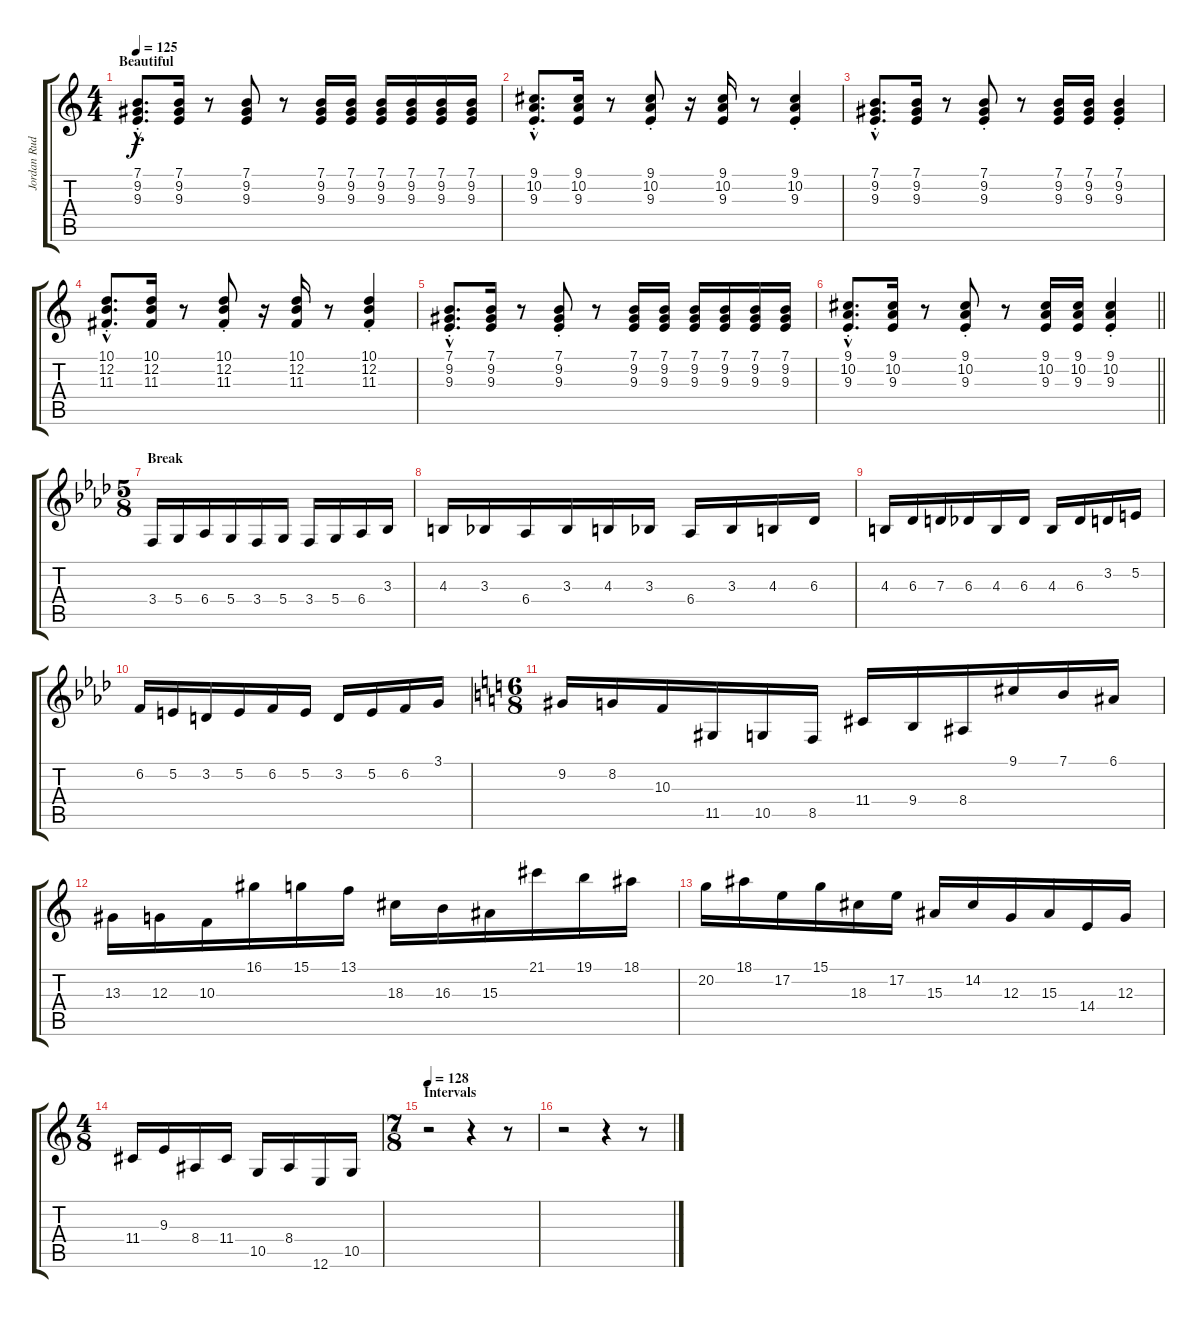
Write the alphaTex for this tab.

\track ("Jordan Rudess" "Jordan Rud") {instrument lead1square}
\staff {score tabs}
\tuning (E4 B3 G3 D3 A2 E2) {hide}
\ts (4 4)
\section ("" "Beautiful")
\tempo 125
\clef g2
\ks c
(7.1{hac st} 9.2{hac st} 9.3{hac st}).8{d dy f volume 10 instrument percussiveorgan} (7.1 9.2 9.3).16 r.8 (7.1 9.2 9.3).8 r.8 (7.1 9.2 9.3).16 (7.1 9.2 9.3).16 (7.1 9.2 9.3).16 (7.1 9.2 9.3).16 (7.1 9.2 9.3).16 (7.1 9.2 9.3).16 |
(9.1{hac st} 10.2{hac st} 9.3{hac st}).8{d} (9.1 10.2 9.3).16 r.8 (9.1{st} 10.2{st} 9.3{st}).8 r.16 (9.1 10.2 9.3).16 r.8 (9.1{st} 10.2{st} 9.3{st}).4 |
(7.1{hac st} 9.2{hac st} 9.3{hac st}).8{d} (7.1 9.2 9.3).16 r.8 (7.1{st} 9.2{st} 9.3{st}).8 r.8 (7.1 9.2 9.3).16 (7.1 9.2 9.3).16 (7.1{st} 9.2{st} 9.3{st}).4 |
(10.1{hac st} 12.2{hac st} 11.3{hac st}).8{d} (10.1 12.2 11.3).16 r.8 (10.1{st} 12.2{st} 11.3{st}).8 r.16 (10.1 12.2 11.3).16 r.8 (10.1{st} 12.2{st} 11.3{st}).4 |
(7.1{hac st} 9.2{hac st} 9.3{hac st}).8{d} (7.1 9.2 9.3).16 r.8 (7.1{st} 9.2{st} 9.3{st}).8 r.8 (7.1 9.2 9.3).16 (7.1 9.2 9.3).16 (7.1 9.2 9.3).16 (7.1 9.2 9.3).16 (7.1 9.2 9.3).16 (7.1 9.2 9.3).16 |
\barLineRight lightlight
(9.1{hac st} 10.2{hac st} 9.3{hac st}).8{d} (9.1 10.2 9.3).16 r.8 (9.1{st} 10.2{st} 9.3{st}).8 r.8 (9.1 10.2 9.3).16 (9.1 10.2 9.3).16 (9.1{st} 10.2{st} 9.3{st}).4 |
\ts (5 8)
\section ("" "Break")
\ks ab
3.4.16{instrument drawbarorgan} 5.4.16 6.4.16 5.4.16 3.4.16 5.4.16 3.4.16 5.4.16 6.4.16 3.3.16 |
4.3.16 3.3.16 6.4.16 3.3.16 4.3.16 3.3.16 6.4.16 3.3.16 4.3.16 6.3.16 |
4.3.16 6.3.16 7.3.16 6.3.16 4.3.16 6.3.16 4.3.16 6.3.16 3.2.16 5.2.16 |
6.2.16 5.2.16 3.2.16 5.2.16 6.2.16 5.2.16 3.2.16 5.2.16 6.2.16 3.1.16 |
\ts (6 8)
\ks c
9.2.16 8.2.16 10.3.16 11.5.16 10.5.16 8.5.16 11.4.16 9.4.16 8.4.16 9.1.16 7.1.16 6.1.16 |
13.3.16 12.3.16 10.3.16 16.1.16 15.1.16 13.1.16 18.3.16 16.3.16 15.3.16 21.1.16 19.1.16 18.1.16 |
20.2.16 18.1.16 17.2.16 15.1.16 18.3.16 17.2.16 15.3.16 14.2.16 12.3.16 15.3.16 14.4.16 12.3.16 |
\ts (4 8)
11.4.16 9.3.16 8.4.16 11.4.16 10.5.16 8.4.16 12.6.16 10.5.16 |
\ts (7 8)
\section ("" "Intervals")
\tempo 128
r.2 r.4 r.8 |
r.2 r.4 r.8
